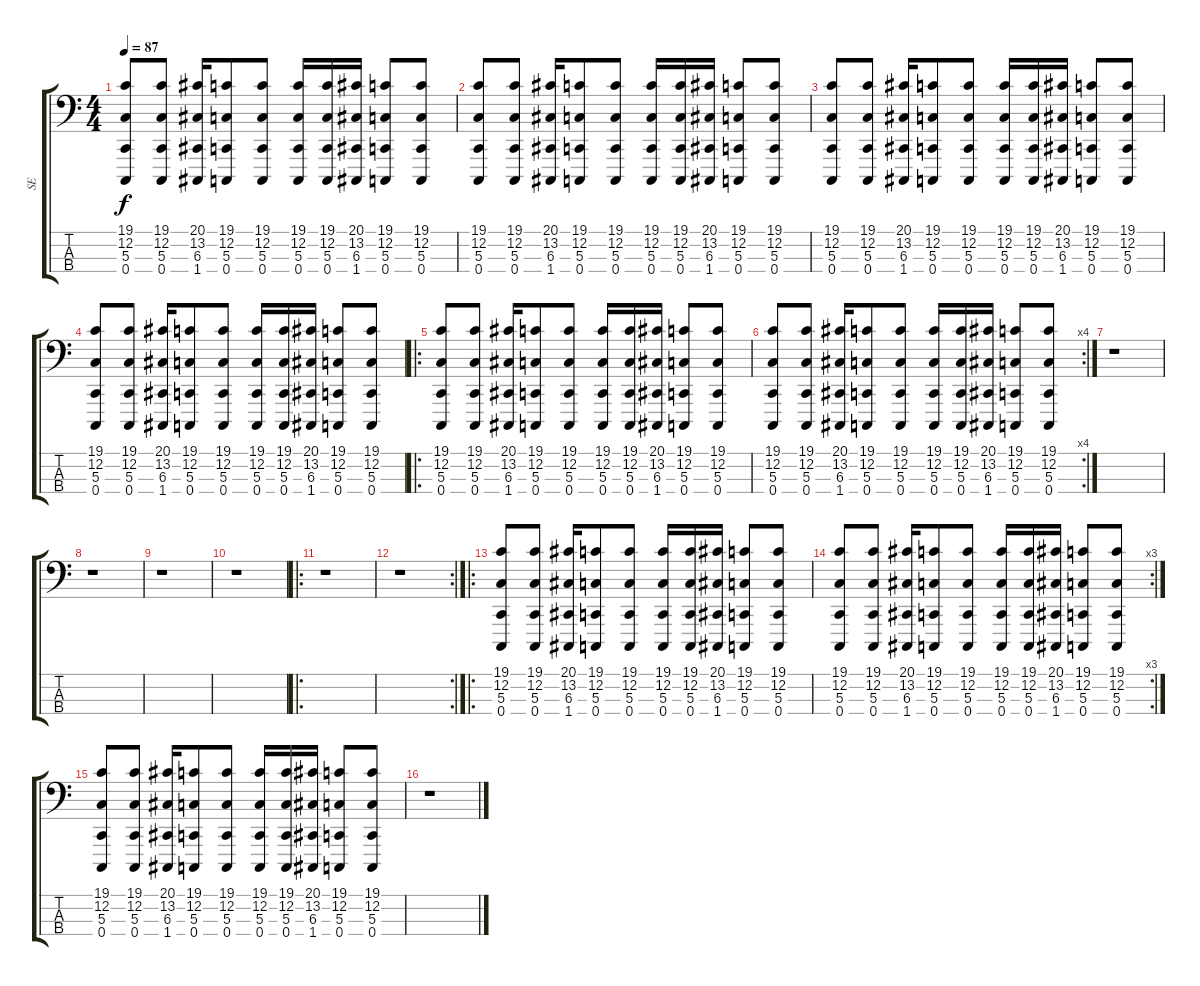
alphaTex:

\track ("SE" "SE") {instrument dulcimer}
\staff {score tabs}
\tuning (F2 C2 G1 C1) {hide}
\ts (4 4)
\tempo 87
\clef f4
\ks c
(19.1 12.2 5.3 0.4).8{dy f instrument dulcimer} (19.1 12.2 5.3 0.4).8 (20.1 13.2 6.3 1.4).16 (19.1 12.2 5.3 0.4).8 (19.1 12.2 5.3 0.4).8 (19.1 12.2 5.3 0.4).16 (19.1 12.2 5.3 0.4).16 (20.1 13.2 6.3 1.4).16 (19.1 12.2 5.3 0.4).8 (19.1 12.2 5.3 0.4).8 |
(19.1 12.2 5.3 0.4).8 (19.1 12.2 5.3 0.4).8 (20.1 13.2 6.3 1.4).16 (19.1 12.2 5.3 0.4).8 (19.1 12.2 5.3 0.4).8 (19.1 12.2 5.3 0.4).16 (19.1 12.2 5.3 0.4).16 (20.1 13.2 6.3 1.4).16 (19.1 12.2 5.3 0.4).8 (19.1 12.2 5.3 0.4).8 |
(19.1 12.2 5.3 0.4).8 (19.1 12.2 5.3 0.4).8 (20.1 13.2 6.3 1.4).16 (19.1 12.2 5.3 0.4).8 (19.1 12.2 5.3 0.4).8 (19.1 12.2 5.3 0.4).16 (19.1 12.2 5.3 0.4).16 (20.1 13.2 6.3 1.4).16 (19.1 12.2 5.3 0.4).8 (19.1 12.2 5.3 0.4).8 |
(19.1 12.2 5.3 0.4).8 (19.1 12.2 5.3 0.4).8 (20.1 13.2 6.3 1.4).16 (19.1 12.2 5.3 0.4).8 (19.1 12.2 5.3 0.4).8 (19.1 12.2 5.3 0.4).16 (19.1 12.2 5.3 0.4).16 (20.1 13.2 6.3 1.4).16 (19.1 12.2 5.3 0.4).8 (19.1 12.2 5.3 0.4).8 |
\ro
(19.1 12.2 5.3 0.4).8 (19.1 12.2 5.3 0.4).8 (20.1 13.2 6.3 1.4).16 (19.1 12.2 5.3 0.4).8 (19.1 12.2 5.3 0.4).8 (19.1 12.2 5.3 0.4).16 (19.1 12.2 5.3 0.4).16 (20.1 13.2 6.3 1.4).16 (19.1 12.2 5.3 0.4).8 (19.1 12.2 5.3 0.4).8 |
\rc 4
(19.1 12.2 5.3 0.4).8 (19.1 12.2 5.3 0.4).8 (20.1 13.2 6.3 1.4).16 (19.1 12.2 5.3 0.4).8 (19.1 12.2 5.3 0.4).8 (19.1 12.2 5.3 0.4).16 (19.1 12.2 5.3 0.4).16 (20.1 13.2 6.3 1.4).16 (19.1 12.2 5.3 0.4).8 (19.1 12.2 5.3 0.4).8 |
r.1 |
r.1 |
r.1 |
r.1 |
\ro
r.1 |
\rc 2
r.1 |
\ro
(19.1 12.2 5.3 0.4).8 (19.1 12.2 5.3 0.4).8 (20.1 13.2 6.3 1.4).16 (19.1 12.2 5.3 0.4).8 (19.1 12.2 5.3 0.4).8 (19.1 12.2 5.3 0.4).16 (19.1 12.2 5.3 0.4).16 (20.1 13.2 6.3 1.4).16 (19.1 12.2 5.3 0.4).8 (19.1 12.2 5.3 0.4).8 |
\rc 3
(19.1 12.2 5.3 0.4).8 (19.1 12.2 5.3 0.4).8 (20.1 13.2 6.3 1.4).16 (19.1 12.2 5.3 0.4).8 (19.1 12.2 5.3 0.4).8 (19.1 12.2 5.3 0.4).16 (19.1 12.2 5.3 0.4).16 (20.1 13.2 6.3 1.4).16 (19.1 12.2 5.3 0.4).8 (19.1 12.2 5.3 0.4).8 |
(19.1 12.2 5.3 0.4).8 (19.1 12.2 5.3 0.4).8 (20.1 13.2 6.3 1.4).16 (19.1 12.2 5.3 0.4).8 (19.1 12.2 5.3 0.4).8 (19.1 12.2 5.3 0.4).16 (19.1 12.2 5.3 0.4).16 (20.1 13.2 6.3 1.4).16 (19.1 12.2 5.3 0.4).8 (19.1 12.2 5.3 0.4).8 |
r.1
